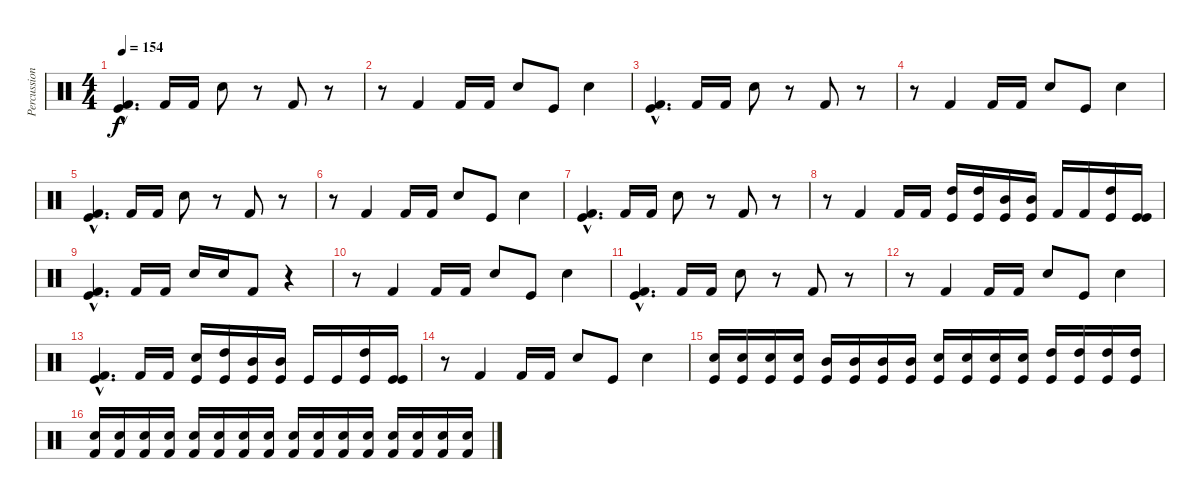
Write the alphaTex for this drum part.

\track ("Percussions" "Percussion") {instrument percussion}
\staff {score}
\articulation defaults
\ts (4 4)
\tempo 154
\clef neutral
\ks c
("Kick (hit)"{hac} "Kick (hit) 2"{hac}).4{d dy f} "Kick (hit) 2".16 "Kick (hit) 2".16 "Snare (hit) 2".8 r.8 "Kick (hit) 2".8 r.8 |
r.8 "Kick (hit) 2".4 "Kick (hit) 2".16 "Kick (hit) 2".16 "Snare (hit) 2".8 "Kick (hit)".8 "Snare (hit) 2".4 |
("Kick (hit)"{hac} "Kick (hit) 2"{hac}).4{d} "Kick (hit) 2".16 "Kick (hit) 2".16 "Snare (hit) 2".8 r.8 "Kick (hit) 2".8 r.8 |
r.8 "Kick (hit) 2".4 "Kick (hit) 2".16 "Kick (hit) 2".16 "Snare (hit) 2".8 "Kick (hit)".8 "Snare (hit) 2".4 |
("Kick (hit)"{hac} "Kick (hit) 2"{hac}).4{d} "Kick (hit) 2".16 "Kick (hit) 2".16 "Snare (hit) 2".8 r.8 "Kick (hit) 2".8 r.8 |
r.8 "Kick (hit) 2".4 "Kick (hit) 2".16 "Kick (hit) 2".16 "Snare (hit) 2".8 "Kick (hit)".8 "Snare (hit) 2".4 |
("Kick (hit)"{hac} "Kick (hit) 2"{hac}).4{d} "Kick (hit) 2".16 "Kick (hit) 2".16 "Snare (hit) 2".8 r.8 "Kick (hit) 2".8 r.8 |
r.8 "Kick (hit) 2".4 "Kick (hit) 2".16 "Kick (hit) 2".16 ("High Tom (hit)" "Kick (hit)").16 ("High Tom (hit)" "Kick (hit)").16 ("Mid Tom (hit)" "Kick (hit)").16 ("Mid Tom (hit)" "Kick (hit)").16 "Kick (hit) 2".16 "Kick (hit) 2".16 ("High Tom (hit)" "Kick (hit)").16 ("Kick (hit)" "Kick (hit)").16 |
("Kick (hit)"{hac} "Kick (hit) 2"{hac}).4{d} "Kick (hit) 2".16 "Kick (hit) 2".16 "Snare (hit) 2".16 "Snare (hit) 2".16 "Kick (hit) 2".8 r.4 |
r.8 "Kick (hit) 2".4 "Kick (hit) 2".16 "Kick (hit) 2".16 "Snare (hit) 2".8 "Kick (hit)".8 "Snare (hit) 2".4 |
("Kick (hit)"{hac} "Kick (hit) 2"{hac}).4{d} "Kick (hit) 2".16 "Kick (hit) 2".16 "Snare (hit) 2".8 r.8 "Kick (hit) 2".8 r.8 |
r.8 "Kick (hit) 2".4 "Kick (hit) 2".16 "Kick (hit) 2".16 "Snare (hit) 2".8 "Kick (hit)".8 "Snare (hit) 2".4 |
("Kick (hit)"{hac} "Kick (hit) 2"{hac}).4{d} "Kick (hit) 2".16 "Kick (hit) 2".16 ("Snare (hit) 2" "Kick (hit)").16 ("High Tom (hit)" "Kick (hit)").16 ("Mid Tom (hit)" "Kick (hit)").16 ("Mid Tom (hit)" "Kick (hit)").16 "Kick (hit)".16 "Kick (hit)".16 ("High Tom (hit)" "Kick (hit)").16 ("Kick (hit)" "Kick (hit)").16 |
r.8 "Kick (hit) 2".4 "Kick (hit) 2".16 "Kick (hit) 2".16 "Snare (hit) 2".8 "Kick (hit)".8 "Snare (hit) 2".4 |
("Snare (hit) 2" "Kick (hit)").16 ("Snare (hit) 2" "Kick (hit)").16 ("Snare (hit) 2" "Kick (hit)").16 ("Snare (hit) 2" "Kick (hit)").16 ("Mid Tom (hit)" "Kick (hit)").16 ("Mid Tom (hit)" "Kick (hit)").16 ("Mid Tom (hit)" "Kick (hit)").16 ("Mid Tom (hit)" "Kick (hit)").16 ("Snare (hit) 2" "Kick (hit)").16 ("Snare (hit) 2" "Kick (hit)").16 ("Snare (hit) 2" "Kick (hit)").16 ("Snare (hit) 2" "Kick (hit)").16 ("High Tom (hit)" "Kick (hit)").16 ("High Tom (hit)" "Kick (hit)").16 ("High Tom (hit)" "Kick (hit)").16 ("High Tom (hit)" "Kick (hit)").16 |
("Snare (hit) 2" "Kick (hit) 2").16 ("Snare (hit) 2" "Kick (hit) 2").16 ("Snare (hit) 2" "Kick (hit) 2").16 ("Snare (hit) 2" "Kick (hit) 2").16 ("Snare (hit) 2" "Kick (hit) 2").16 ("Snare (hit) 2" "Kick (hit) 2").16 ("Snare (hit) 2" "Kick (hit) 2").16 ("Snare (hit) 2" "Kick (hit) 2").16 ("Snare (hit) 2" "Kick (hit) 2").16 ("Snare (hit) 2" "Kick (hit) 2").16 ("Snare (hit) 2" "Kick (hit) 2").16 ("Snare (hit) 2" "Kick (hit) 2").16 ("Snare (hit) 2" "Kick (hit) 2").16 ("Snare (hit) 2" "Kick (hit) 2").16 ("Snare (hit) 2" "Kick (hit) 2").16 ("Snare (hit) 2" "Kick (hit) 2").16
